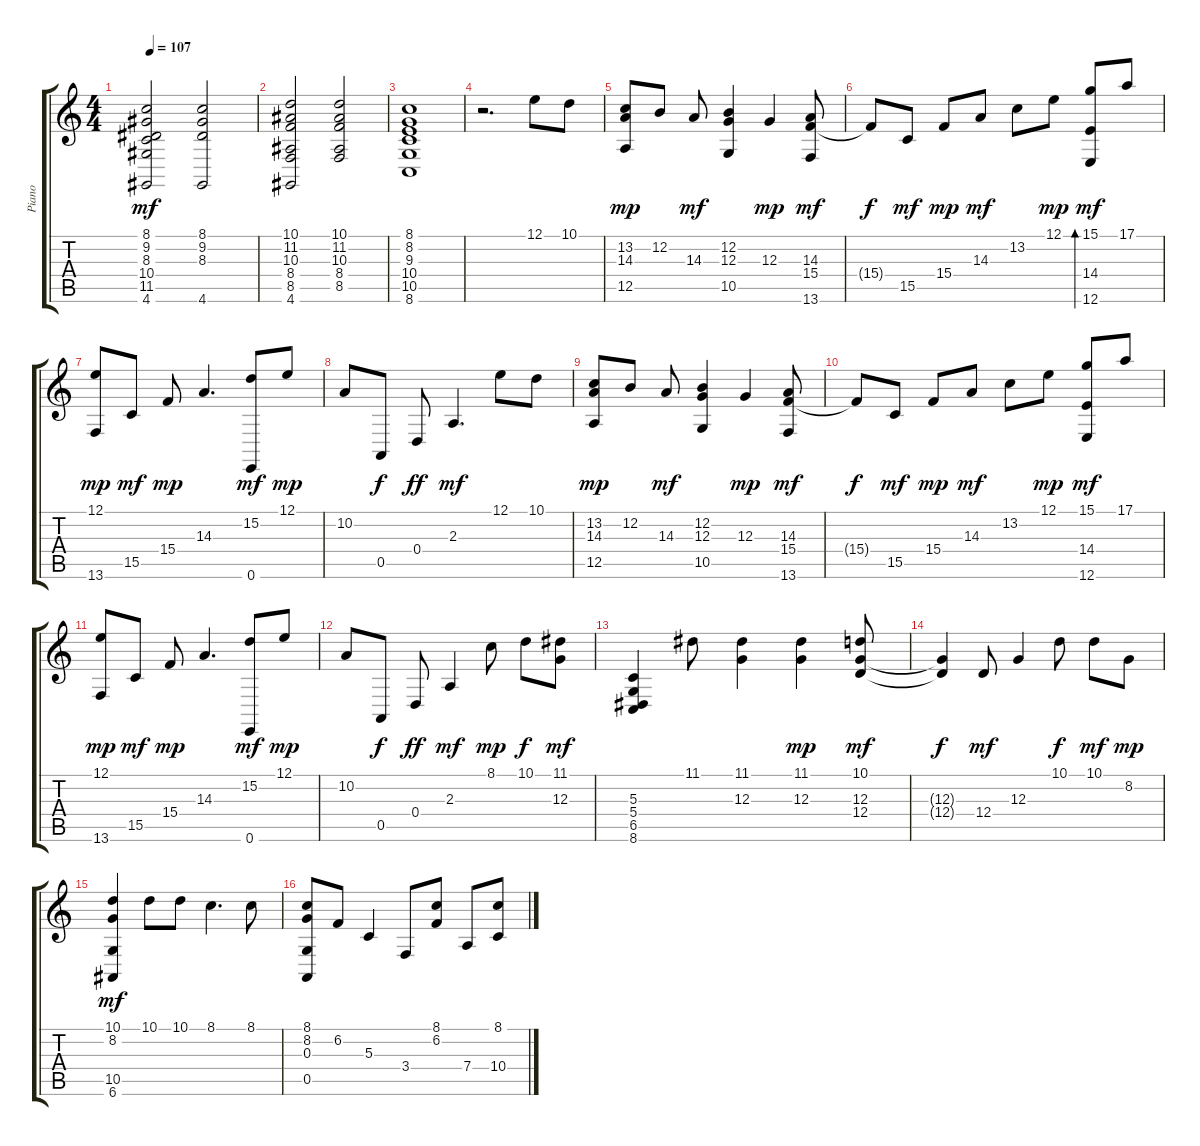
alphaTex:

\track ("Piano" "Piano") {instrument acousticgrandpiano}
\staff {score tabs}
\tuning (E4 B3 G3 D3 A2 E2) {hide}
\ts (4 4)
\tempo 107
\clef g2
\ks c
(8.1 9.2 8.3 10.4 11.5 4.6).2{dy mf} (8.1 9.2 8.3 4.6).2 |
(10.1 11.2 10.3 8.4 8.5 4.6).2 (10.1 11.2 10.3 8.4 8.5).2 |
(8.1 8.2 9.3 10.4 10.5 8.6).1 |
r.2{d} 12.1.8 10.1.8 |
(13.2 14.3 12.5).8{dy mp} 12.2.8 14.3.8{dy mf} (12.2 12.3 10.5).4 12.3.4{dy mp} (14.3 15.4 13.6).8{dy mf} |
15.4{t}.8{dy f} 15.5.8{dy mf} 15.4.8{dy mp} 14.3.8{dy mf} 13.2.8 12.1.8{dy mp} (15.1 14.4 12.6).8{bd 240 dy mf} 17.1.8 |
(12.1 13.6).8{dy mp} 15.5.8{dy mf} 15.4.8{dy mp} 14.3.4{d} (15.2 0.6).8{dy mf} 12.1.8{dy mp} |
10.2.8 0.5.8{dy f} 0.4.8{dy ff} 2.3.4{d dy mf} 12.1.8 10.1.8 |
(13.2 14.3 12.5).8{dy mp} 12.2.8 14.3.8{dy mf} (12.2 12.3 10.5).4 12.3.4{dy mp} (14.3 15.4 13.6).8{dy mf} |
15.4{t}.8{dy f} 15.5.8{dy mf} 15.4.8{dy mp} 14.3.8{dy mf} 13.2.8 12.1.8{dy mp} (15.1 14.4 12.6).8{dy mf} 17.1.8 |
(12.1 13.6).8{dy mp} 15.5.8{dy mf} 15.4.8{dy mp} 14.3.4{d} (15.2 0.6).8{dy mf} 12.1.8{dy mp} |
10.2.8 0.5.8{dy f} 0.4.8{dy ff} 2.3.4{dy mf} 8.1.8{dy mp} 10.1.8{dy f} (11.1 12.3).8{dy mf} |
(5.3 5.4 6.5 8.6).4 11.1.8 (11.1 12.3).4 (11.1 12.3).4{dy mp} (10.1 12.3 12.4).8{dy mf} |
(12.3{t} 12.4{t}).4{dy f} 12.4.8{dy mf} 12.3.4 10.1.8{dy f} 10.1.8{dy mf} 8.2.8{dy mp} |
(10.1 8.2 10.5 6.6).4{dy mf} 10.1.8 10.1.8 8.1.4{d} 8.1.8 |
(8.1 8.2 0.3 0.5).8 6.2.8 5.3.4 3.4.8 (8.1 6.2).8 7.4.8 (8.1 10.4).8
